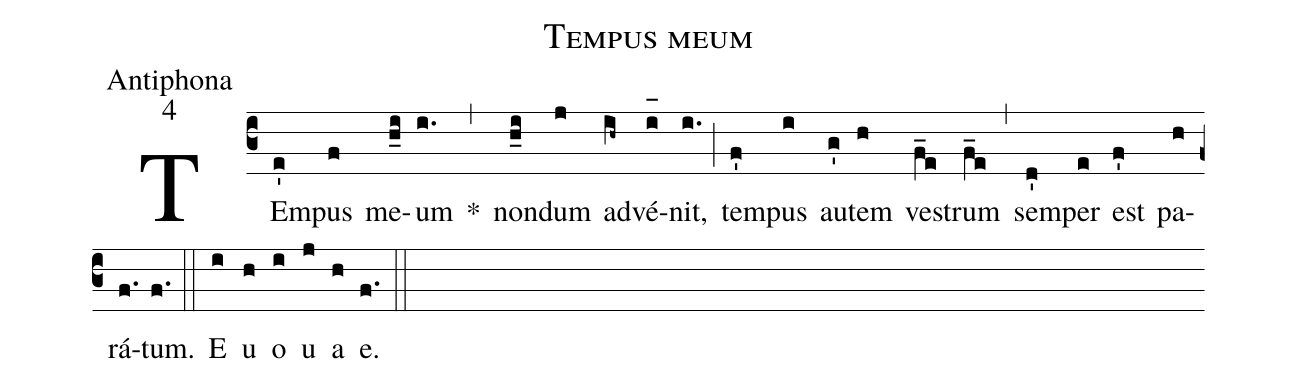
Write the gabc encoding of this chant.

name:Tempus meum;
office-part:Antiphona;
mode:4;
%%
(c3) TEm(e')pus(f) me(h_i)um(i.) *(,) non(h_i)dum(j) ad(ih~)vé(i_[oh:h])nit,(i.) (;) tem(f')pus(i) au(g')tem(h) ve(f_e)strum(f_e) (,) sem(d')per(e) est(f') pa(h)rá(f.)tum.(f.) (::) <eu>E(i) u(h) o(i) u(j) a(h) e.</eu>(f.) (::)
